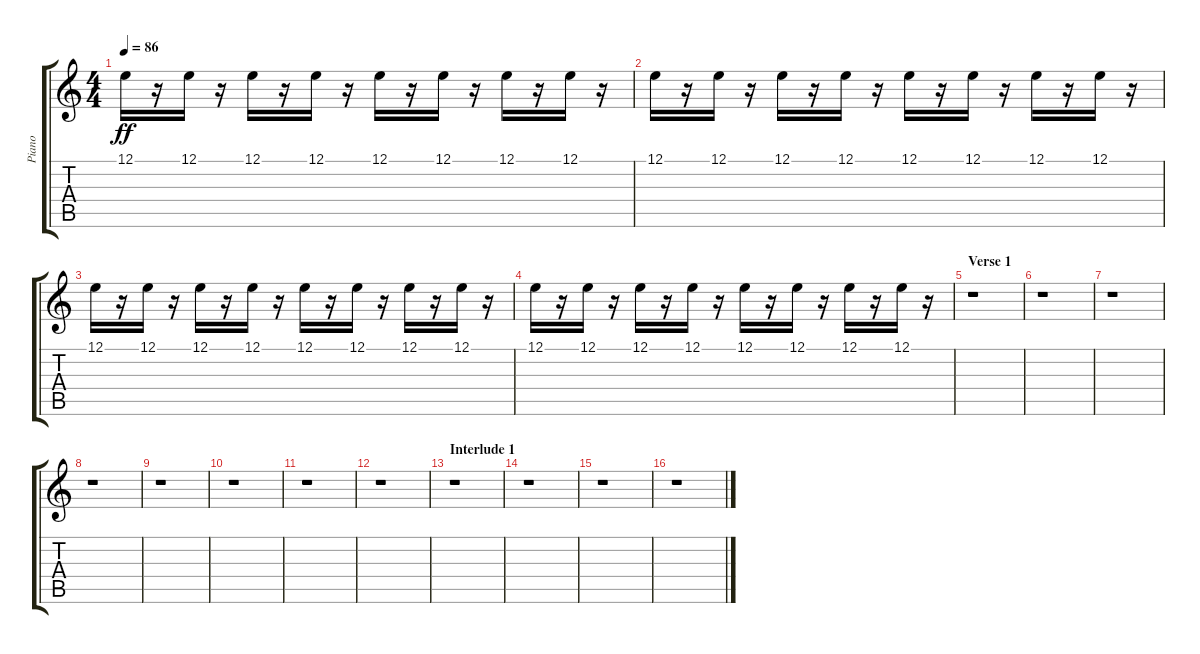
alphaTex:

\track ("Piano" "Piano") {instrument electricgrandpiano}
\staff {score tabs}
\tuning (E4 B3 G3 D3 A2 E2) {hide}
\ts (4 4)
\tempo 86
\clef g2
\ks c
12.1.16{dy ff} r.16 12.1.16 r.16 12.1.16 r.16 12.1.16 r.16 12.1.16 r.16 12.1.16 r.16 12.1.16 r.16 12.1.16 r.16 |
12.1.16 r.16 12.1.16 r.16 12.1.16 r.16 12.1.16 r.16 12.1.16 r.16 12.1.16 r.16 12.1.16 r.16 12.1.16 r.16 |
12.1.16 r.16 12.1.16 r.16 12.1.16 r.16 12.1.16 r.16 12.1.16 r.16 12.1.16 r.16 12.1.16 r.16 12.1.16 r.16 |
12.1.16 r.16 12.1.16 r.16 12.1.16 r.16 12.1.16 r.16 12.1.16 r.16 12.1.16 r.16 12.1.16 r.16 12.1.16 r.16 |
\section ("" "Verse 1")
r.1 |
r.1 |
r.1 |
r.1 |
r.1 |
r.1 |
r.1 |
r.1 |
\section ("" "Interlude 1")
r.1 |
r.1 |
r.1 |
r.1
